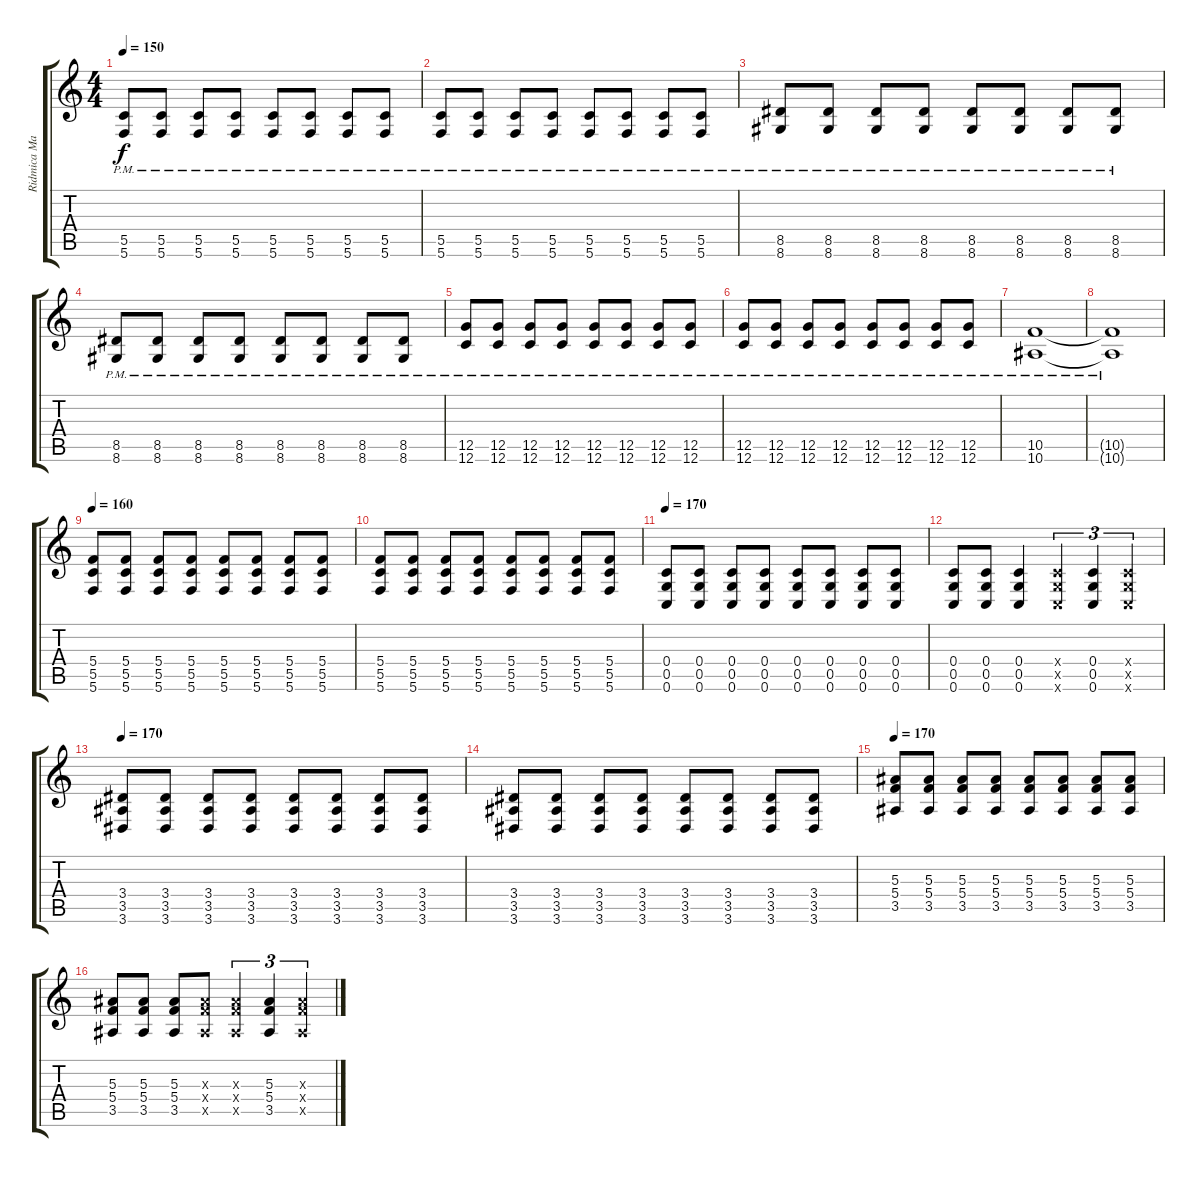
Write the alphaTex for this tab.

\track ("Ridmica Mateo" "Ridmica Ma") {instrument overdrivenguitar}
\staff {score tabs}
\tuning (D4 A3 F3 C3 G2 C2) {hide}
\ts (4 4)
\tempo 150
\clef g2
\ks c
(5.5{pm} 5.6{pm}).8{dy f} (5.5{pm} 5.6{pm}).8 (5.5{pm} 5.6{pm}).8 (5.5{pm} 5.6{pm}).8 (5.5{pm} 5.6{pm}).8 (5.5{pm} 5.6{pm}).8 (5.5{pm} 5.6{pm}).8 (5.5{pm} 5.6{pm}).8 |
(5.5{pm} 5.6{pm}).8 (5.5{pm} 5.6{pm}).8 (5.5{pm} 5.6{pm}).8 (5.5{pm} 5.6{pm}).8 (5.5{pm} 5.6{pm}).8 (5.5{pm} 5.6{pm}).8 (5.5{pm} 5.6{pm}).8 (5.5{pm} 5.6{pm}).8 |
(8.5{pm} 8.6{pm}).8 (8.5{pm} 8.6{pm}).8 (8.5{pm} 8.6{pm}).8 (8.5{pm} 8.6{pm}).8 (8.5{pm} 8.6{pm}).8 (8.5{pm} 8.6{pm}).8 (8.5{pm} 8.6{pm}).8 (8.5{pm} 8.6{pm}).8 |
(8.5{pm} 8.6{pm}).8 (8.5{pm} 8.6{pm}).8 (8.5{pm} 8.6{pm}).8 (8.5{pm} 8.6{pm}).8 (8.5{pm} 8.6{pm}).8 (8.5{pm} 8.6{pm}).8 (8.5{pm} 8.6{pm}).8 (8.5{pm} 8.6{pm}).8 |
(12.5{pm} 12.6{pm}).8 (12.5{pm} 12.6{pm}).8 (12.5{pm} 12.6{pm}).8 (12.5{pm} 12.6{pm}).8 (12.5{pm} 12.6{pm}).8 (12.5{pm} 12.6{pm}).8 (12.5{pm} 12.6{pm}).8 (12.5{pm} 12.6{pm}).8 |
(12.5{pm} 12.6{pm}).8 (12.5{pm} 12.6{pm}).8 (12.5{pm} 12.6{pm}).8 (12.5{pm} 12.6{pm}).8 (12.5{pm} 12.6{pm}).8 (12.5{pm} 12.6{pm}).8 (12.5{pm} 12.6{pm}).8 (12.5{pm} 12.6{pm}).8 |
(10.5{pm} 10.6{pm}).1 |
(10.5{pm t} 10.6{pm t}).1 |
\tempo 160
(5.4 5.5 5.6).8 (5.4 5.5 5.6).8 (5.4 5.5 5.6).8 (5.4 5.5 5.6).8 (5.4 5.5 5.6).8 (5.4 5.5 5.6).8 (5.4 5.5 5.6).8 (5.4 5.5 5.6).8 |
(5.4 5.5 5.6).8 (5.4 5.5 5.6).8 (5.4 5.5 5.6).8 (5.4 5.5 5.6).8 (5.4 5.5 5.6).8 (5.4 5.5 5.6).8 (5.4 5.5 5.6).8 (5.4 5.5 5.6).8 |
\tempo 170
(0.4 0.5 0.6).8 (0.4 0.5 0.6).8 (0.4 0.5 0.6).8 (0.4 0.5 0.6).8 (0.4 0.5 0.6).8 (0.4 0.5 0.6).8 (0.4 0.5 0.6).8 (0.4 0.5 0.6).8 |
(0.4 0.5 0.6).8 (0.4 0.5 0.6).8 (0.4 0.5 0.6).4 (0.4{x} 0.5{x} 0.6{x}).4{tu (3 2)} (0.4 0.5 0.6).4{tu (3 2)} (0.4{x} 0.5{x} 0.6{x}).4{tu (3 2)} |
\tempo 170
(3.4 3.5 3.6).8 (3.4 3.5 3.6).8 (3.4 3.5 3.6).8 (3.4 3.5 3.6).8 (3.4 3.5 3.6).8 (3.4 3.5 3.6).8 (3.4 3.5 3.6).8 (3.4 3.5 3.6).8 |
(3.4 3.5 3.6).8 (3.4 3.5 3.6).8 (3.4 3.5 3.6).8 (3.4 3.5 3.6).8 (3.4 3.5 3.6).8 (3.4 3.5 3.6).8 (3.4 3.5 3.6).8 (3.4 3.5 3.6).8 |
\tempo 170
(5.3 5.4 3.5).8 (5.3 5.4 3.5).8 (5.3 5.4 3.5).8 (5.3 5.4 3.5).8 (5.3 5.4 3.5).8 (5.3 5.4 3.5).8 (5.3 5.4 3.5).8 (5.3 5.4 3.5).8 |
(5.3 5.4 3.5).8 (5.3 5.4 3.5).8 (5.3 5.4 3.5).8 (5.3{x} 5.4{x} 3.5{x}).8 (5.3{x} 5.4{x} 3.5{x}).4{tu (3 2)} (5.3 5.4 3.5).4{tu (3 2)} (5.3{x} 5.4{x} 3.5{x}).4{tu (3 2)}
